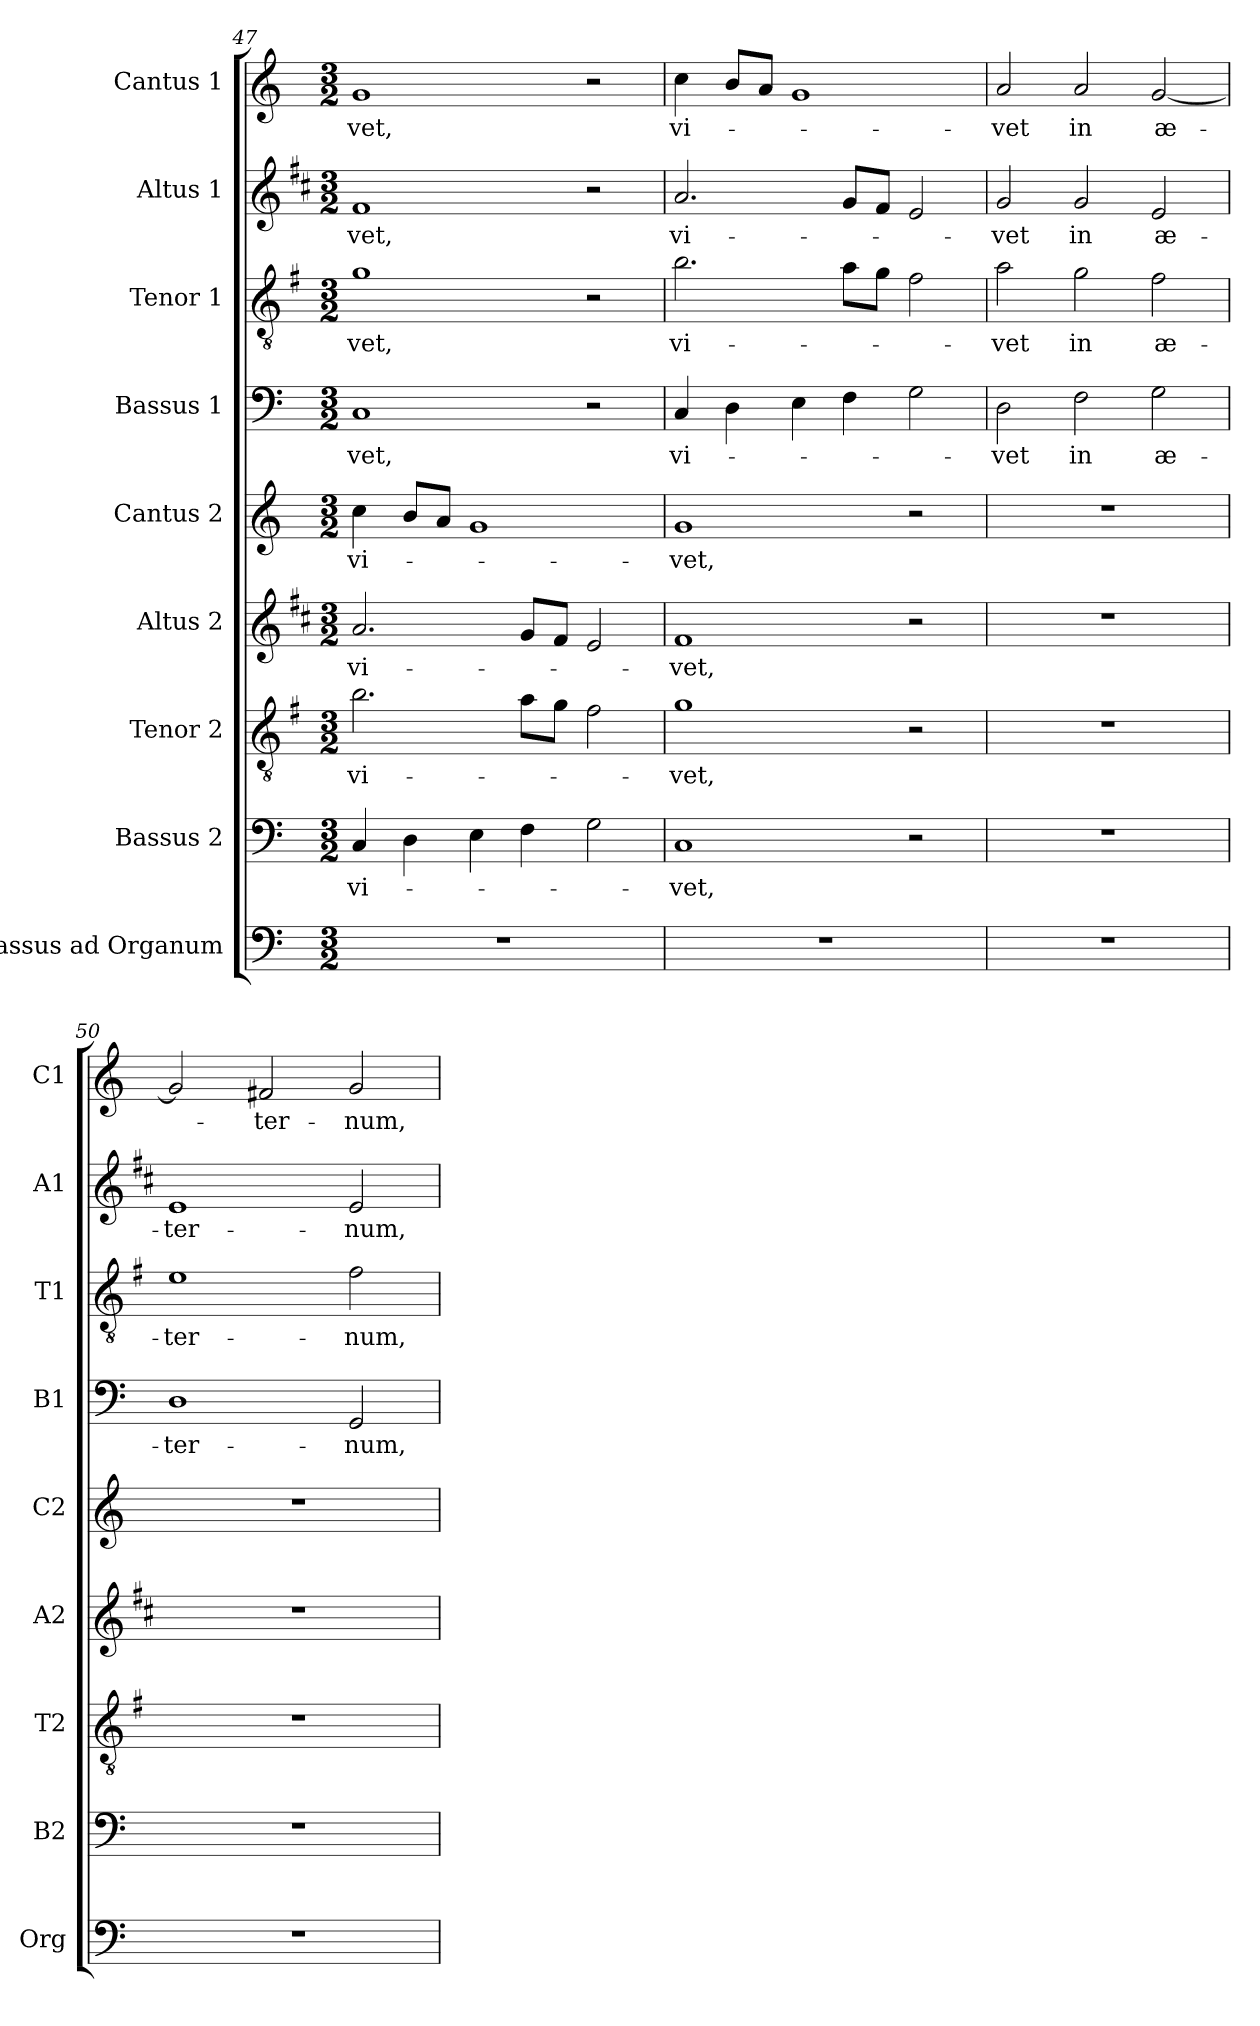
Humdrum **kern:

**kern	**kern	**text	**kern	**text	**kern	**text	**kern	**text	**kern	**text	**kern	**text	**kern	**text	**kern	**text
*part9	*part8	*part8	*part7	*part7	*part6	*part6	*part5	*part5	*part4	*part4	*part3	*part3	*part2	*part2	*part1	*part1
*staff9	*staff8	*staff8	*staff7	*staff7	*staff6	*staff6	*staff5	*staff5	*staff4	*staff4	*staff3	*staff3	*staff2	*staff2	*staff1	*staff1
*I"Bassus ad Organum	*I"Bassus 2	*	*I"Tenor 2	*	*I"Altus 2	*	*I"Cantus 2	*	*I"Bassus 1	*	*I"Tenor 1	*	*I"Altus 1	*	*I"Cantus 1	*
*I'Org	*I'B2	*	*I'T2	*	*I'A2	*	*I'C2	*	*I'B1	*	*I'T1	*	*I'A1	*	*I'C1	*
*clefF4	*clefF4	*	*clefGv2	*	*clefG2	*	*clefG2	*	*clefF4	*	*clefGv2	*	*clefG2	*	*clefG2	*
*	*	*	*ITrd4c7	*	*ITrd1c2	*	*	*	*	*	*ITrd4c7	*	*ITrd1c2	*	*	*
*k[]	*k[]	*	*k[]	*	*k[]	*	*k[]	*	*k[]	*	*k[]	*	*k[]	*	*k[]	*
*C:	*C:	*	*C:	*	*C:	*	*C:	*	*C:	*	*C:	*	*C:	*	*C:	*
*M3/2	*M3/2	*	*M3/2	*	*M3/2	*	*M3/2	*	*M3/2	*	*M3/2	*	*M3/2	*	*M3/2	*
=47	=47	=47	=47	=47	=47	=47	=47	=47	=47	=47	=47	=47	=47	=47	=47	=47
!	!	!LO:LY:b	!	!LO:LY:b	!	!LO:LY:b	!	!LO:LY:b	!	!LO:LY:b	!	!LO:LY:b	!	!LO:LY:b	!	!LO:LY:b
1.r	4C/	vi-	2.e\	vi-	2.g/	vi-	4cc\	vi-	1C	-vet,	1c	-vet,	1e	-vet,	1g	-vet,
.	4D\	.	.	.	.	.	8b/L	.	.	.	.	.	.	.	.	.
.	.	.	.	.	.	.	8a/J	.	.	.	.	.	.	.	.	.
.	4E\	.	.	.	.	.	1g	.	.	.	.	.	.	.	.	.
.	4F\	.	8d\L	.	8f/L	.	.	.	.	.	.	.	.	.	.	.
.	.	.	8c\J	.	8e/J	.	.	.	.	.	.	.	.	.	.	.
.	2G\	.	2B\	.	2d/	.	.	.	2r	.	2r	.	2r	.	2r	.
!!LO:LB:g=z
=48	=48	=48	=48	=48	=48	=48	=48	=48	=48	=48	=48	=48	=48	=48	=48	=48
!	!	!LO:LY:b	!	!LO:LY:b	!	!LO:LY:b	!	!LO:LY:b	!	!LO:LY:b	!	!LO:LY:b	!	!LO:LY:b	!	!LO:LY:b
1.r	1C	-vet,	1c	-vet,	1e	-vet,	1g	-vet,	4C/	vi-	2.e\	vi-	2.g/	vi-	4cc\	vi-
.	.	.	.	.	.	.	.	.	4D\	.	.	.	.	.	8b/L	.
.	.	.	.	.	.	.	.	.	.	.	.	.	.	.	8a/J	.
.	.	.	.	.	.	.	.	.	4E\	.	.	.	.	.	1g	.
.	.	.	.	.	.	.	.	.	4F\	.	8d\L	.	8f/L	.	.	.
.	.	.	.	.	.	.	.	.	.	.	8c\J	.	8e/J	.	.	.
.	2r	.	2r	.	2r	.	2r	.	2G\	.	2B\	.	2d/	.	.	.
=49	=49	=49	=49	=49	=49	=49	=49	=49	=49	=49	=49	=49	=49	=49	=49	=49
!	!	!	!	!	!	!	!	!	!	!LO:LY:b	!	!LO:LY:b	!	!LO:LY:b	!	!LO:LY:b
1.r	1.r	.	1.r	.	1.r	.	1.r	.	2D\	-vet	2d\	-vet	2f/	-vet	2a/	-vet
!	!	!	!	!	!	!	!	!	!	!LO:LY:b	!	!LO:LY:b	!	!LO:LY:b	!	!LO:LY:b
.	.	.	.	.	.	.	.	.	2F\	in	2c\	in	2f/	in	2a/	in
!	!	!	!	!	!	!	!	!	!	!LO:LY:b	!	!LO:LY:b	!	!LO:LY:b	!	!LO:LY:b
.	.	.	.	.	.	.	.	.	2G\	æ-	2B\	æ-	2d/	æ-	[2g/	æ-
=50	=50	=50	=50	=50	=50	=50	=50	=50	=50	=50	=50	=50	=50	=50	=50	=50
!	!	!	!	!	!	!	!	!	!	!LO:LY:b	!	!LO:LY:b	!	!LO:LY:b	!	!
1.r	1.r	.	1.r	.	1.r	.	1.r	.	1D	-ter-	1A	-ter-	1d	-ter-	2g/]	.
!	!	!	!	!	!	!	!	!	!	!	!	!	!	!	!	!LO:LY:b
.	.	.	.	.	.	.	.	.	.	.	.	.	.	.	2f#X/	-ter-
!	!	!	!	!	!	!	!	!	!	!LO:LY:b	!	!LO:LY:b	!	!LO:LY:b	!	!LO:LY:b
.	.	.	.	.	.	.	.	.	2GG/	-num,	2B\	-num,	2d/	-num,	2g/	-num,
=	=	=	=	=	=	=	=	=	=	=	=	=	=	=	=	=
*-	*-	*-	*-	*-	*-	*-	*-	*-	*-	*-	*-	*-	*-	*-	*-	*-
